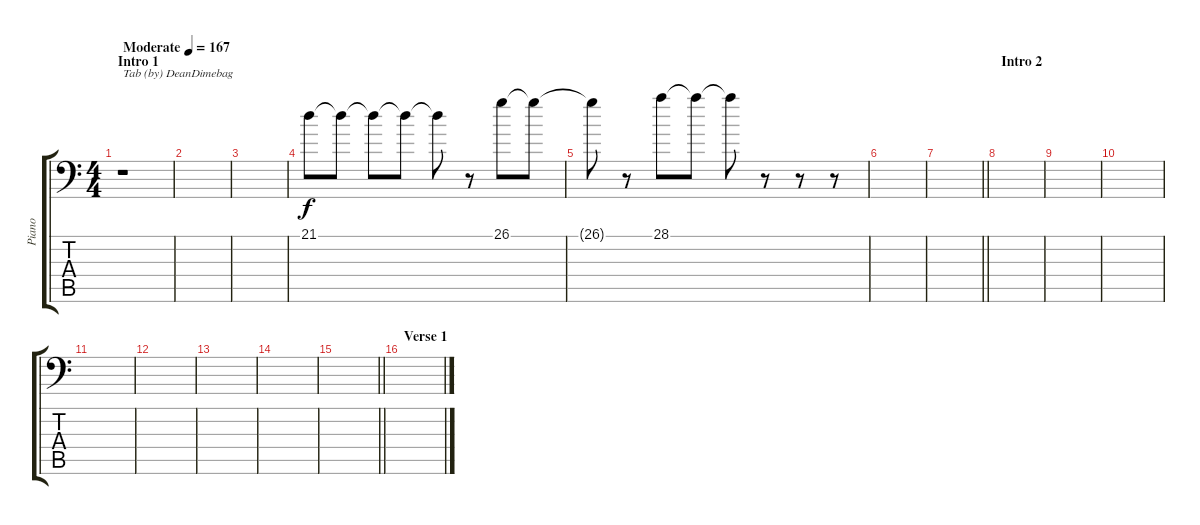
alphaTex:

\track ("Piano" "Piano") {instrument acousticgrandpiano}
\staff {score tabs}
\tuning (F3 C3 Ab2 Eb2 Bb1 Eb1) {hide}
\ts (4 4)
\section ("" "Intro 1")
\tempo (167 "Moderate")
\clef f4
\ks c
r.1{txt "Tab (by) DeanDimebag" dy f instrument acousticgrandpiano} |
|
|
21.1.8 21.1{t}.8 21.1{t}.8 21.1{t}.8 21.1{t}.8 r.8 26.1.8 26.1{t}.8 |
26.1{t}.8 r.8 28.1.8 28.1{t}.8 28.1{t}.8 r.8 r.8 r.8 |
|
\barLineRight lightlight
|
\section ("" "Intro 2")
|
|
|
|
|
|
|
\barLineRight lightlight
|
\section ("" "Verse 1")
